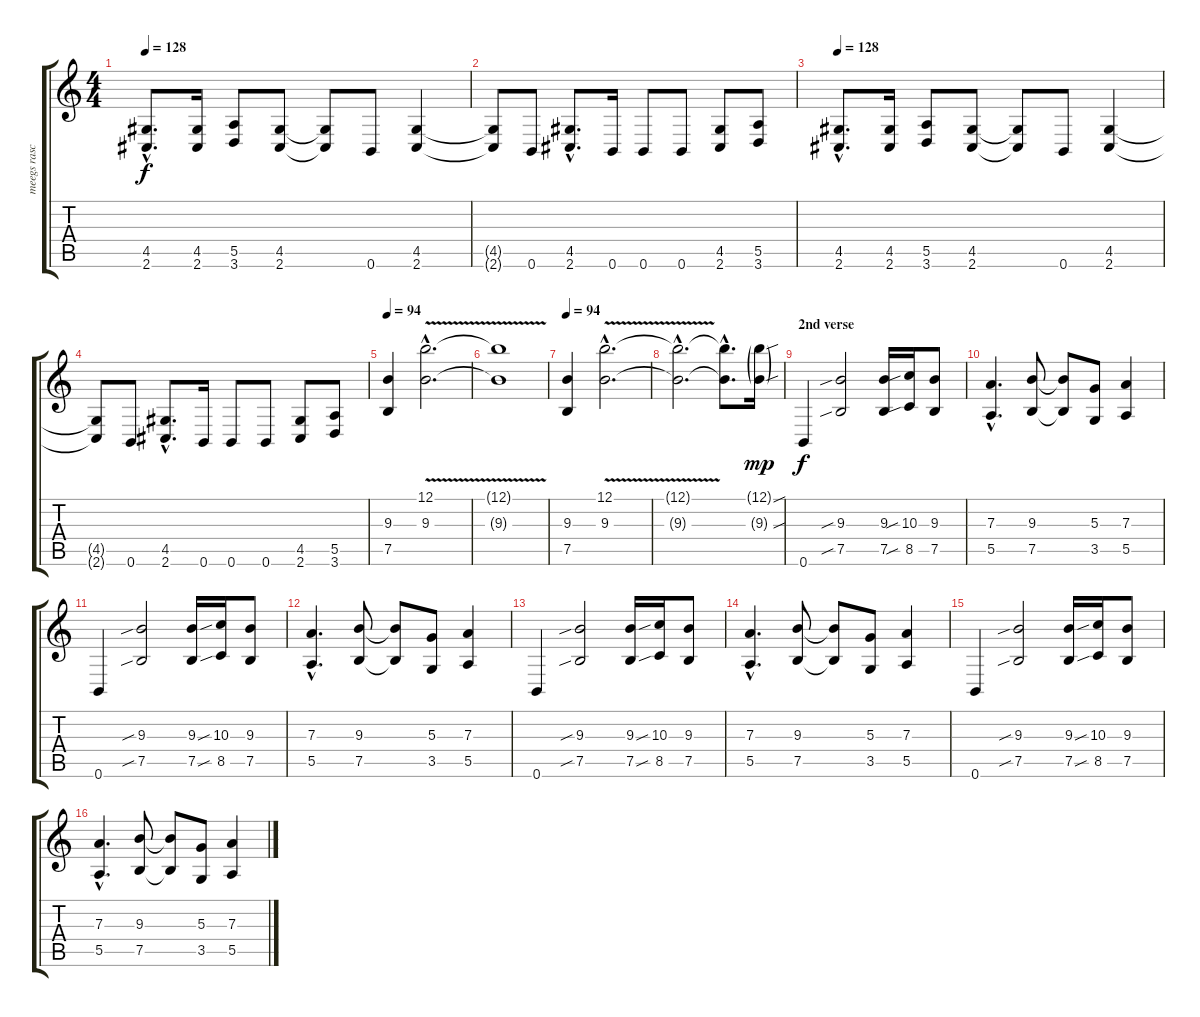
\track ("meegs rascon " "meegs rasc") {instrument distortionguitar}
\staff {score tabs}
\tuning (B3 G3 D3 A2 E2 B1) {hide}
\ts (4 4)
\tempo 128
\clef g2
\ks c
(4.5{hac} 2.6{hac}).8{d dy f} (4.5 2.6).16 (5.5 3.6).8 (4.5 2.6).8 (4.5{t} 2.6{t}).8 0.6.8 (4.5 2.6).4 |
(4.5{t} 2.6{t}).8 0.6.8 (4.5{hac} 2.6{hac}).8{d} 0.6.16 0.6.8 0.6.8 (4.5 2.6).8 (5.5 3.6).8 |
\tempo 128
(4.5{hac} 2.6{hac}).8{d} (4.5 2.6).16 (5.5 3.6).8 (4.5 2.6).8 (4.5{t} 2.6{t}).8 0.6.8 (4.5 2.6).4 |
(4.5{t} 2.6{t}).8 0.6.8 (4.5{hac} 2.6{hac}).8{d} 0.6.16 0.6.8 0.6.8 (4.5 2.6).8 (5.5 3.6).8 |
\tempo 94
(9.3 7.5).4 (12.1{v hac} 9.3{hac}).2{d} |
(12.1{t} 9.3{t}).1 |
\tempo 94
(9.3 7.5).4 (12.1{v hac} 9.3{hac}).2{d} |
(12.1{hac t} 9.3{hac t}).2{d} (12.1{hac t} 9.3{hac t}).8{d} (12.1{sou g} 9.3{sou g}).16{dy mp} |
\section ("" "2nd verse")
0.6.4{dy f} (9.3{sib} 7.5{sib}).2 (9.3 7.5).16 (10.3{sib} 8.5{sib}).16 (9.3 7.5).8 |
(7.3{hac} 5.5{hac}).4{d} (9.3 7.5).8 (9.3{t} 7.5{t}).8 (5.3 3.5).8 (7.3 5.5).4 |
0.6.4 (9.3{sib} 7.5{sib}).2 (9.3 7.5).16 (10.3{sib} 8.5{sib}).16 (9.3 7.5).8 |
(7.3{hac} 5.5{hac}).4{d} (9.3 7.5).8 (9.3{t} 7.5{t}).8 (5.3 3.5).8 (7.3 5.5).4 |
0.6.4 (9.3{sib} 7.5{sib}).2 (9.3 7.5).16 (10.3{sib} 8.5{sib}).16 (9.3 7.5).8 |
(7.3{hac} 5.5{hac}).4{d} (9.3 7.5).8 (9.3{t} 7.5{t}).8 (5.3 3.5).8 (7.3 5.5).4 |
0.6.4 (9.3{sib} 7.5{sib}).2 (9.3 7.5).16 (10.3{sib} 8.5{sib}).16 (9.3 7.5).8 |
(7.3{hac} 5.5{hac}).4{d} (9.3 7.5).8 (9.3{t} 7.5{t}).8 (5.3 3.5).8 (7.3 5.5).4
